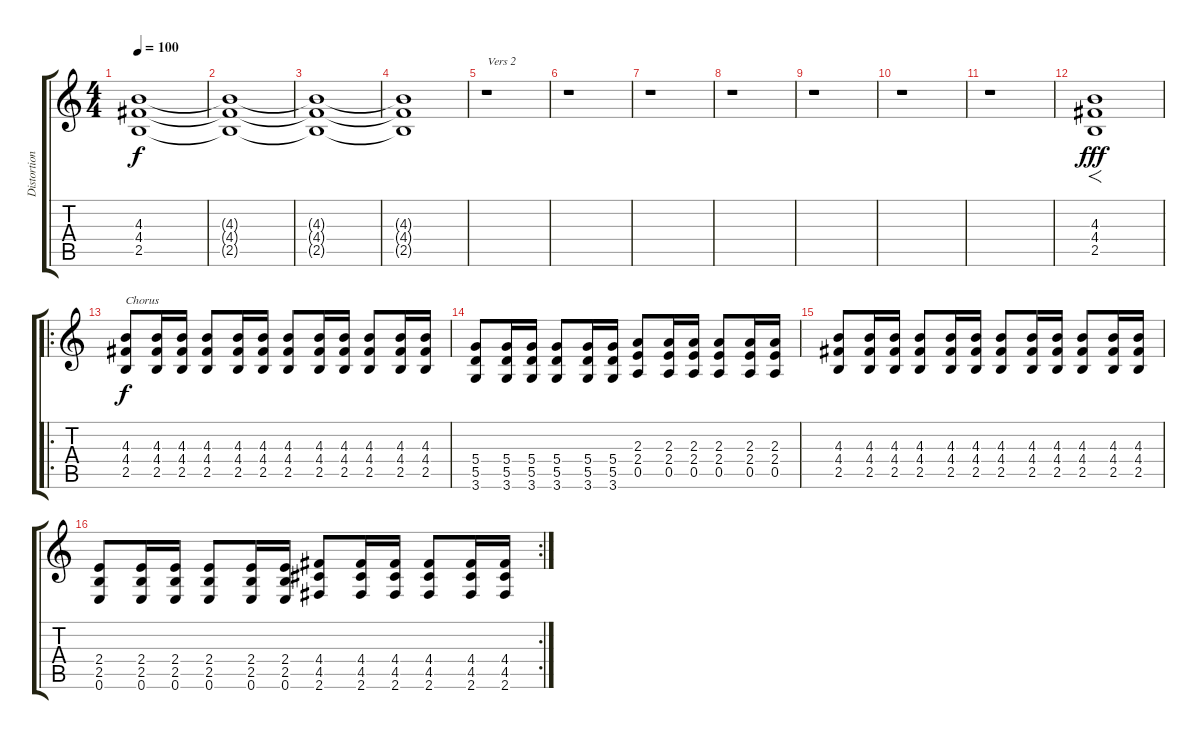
\track ("Distortion Guitar II" "Distortion") {instrument distortionguitar}
\staff {score tabs}
\tuning (E4 B3 G3 D3 A2 E2) {hide}
\ts (4 4)
\tempo 100
\clef g2
\ks c
(4.3 4.4 2.5).1{dy f} |
(4.3{t} 4.4{t} 2.5{t}).1 |
(4.3{t} 4.4{t} 2.5{t}).1 |
(4.3{t} 4.4{t} 2.5{t}).1 |
r.1{txt "Vers 2"} |
r.1 |
r.1 |
r.1 |
r.1 |
r.1 |
r.1 |
(4.3 4.4 2.5).1{f dy fff} |
\ro
(4.3 4.4 2.5).8{txt "Chorus" dy f} (4.3 4.4 2.5).16 (4.3 4.4 2.5).16 (4.3 4.4 2.5).8 (4.3 4.4 2.5).16 (4.3 4.4 2.5).16 (4.3 4.4 2.5).8 (4.3 4.4 2.5).16 (4.3 4.4 2.5).16 (4.3 4.4 2.5).8 (4.3 4.4 2.5).16 (4.3 4.4 2.5).16 |
(5.4 5.5 3.6).8 (5.4 5.5 3.6).16 (5.4 5.5 3.6).16 (5.4 5.5 3.6).8 (5.4 5.5 3.6).16 (5.4 5.5 3.6).16 (2.3 2.4 0.5).8 (2.3 2.4 0.5).16 (2.3 2.4 0.5).16 (2.3 2.4 0.5).8 (2.3 2.4 0.5).16 (2.3 2.4 0.5).16 |
(4.3 4.4 2.5).8 (4.3 4.4 2.5).16 (4.3 4.4 2.5).16 (4.3 4.4 2.5).8 (4.3 4.4 2.5).16 (4.3 4.4 2.5).16 (4.3 4.4 2.5).8 (4.3 4.4 2.5).16 (4.3 4.4 2.5).16 (4.3 4.4 2.5).8 (4.3 4.4 2.5).16 (4.3 4.4 2.5).16 |
\rc 2
(2.4 2.5 0.6).8 (2.4 2.5 0.6).16 (2.4 2.5 0.6).16 (2.4 2.5 0.6).8 (2.4 2.5 0.6).16 (2.4 2.5 0.6).16 (4.4 4.5 2.6).8 (4.4 4.5 2.6).16 (4.4 4.5 2.6).16 (4.4 4.5 2.6).8 (4.4 4.5 2.6).16 (4.4 4.5 2.6).16
